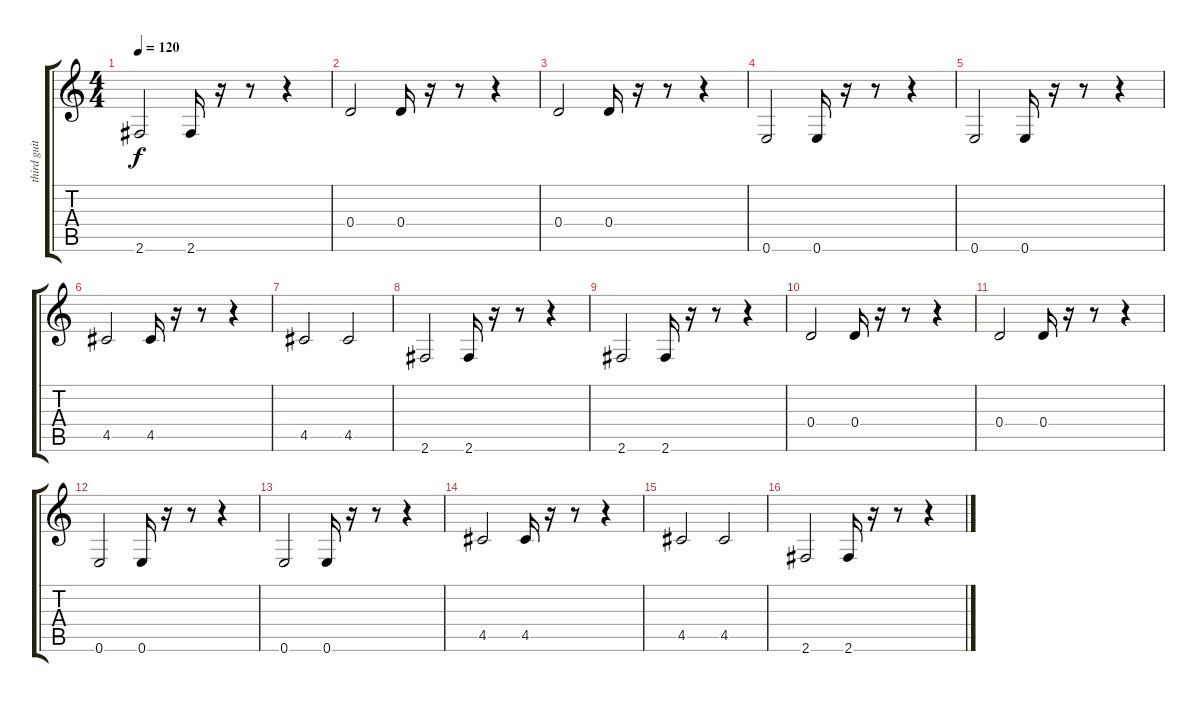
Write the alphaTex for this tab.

\track ("third guitar" "third guit") {instrument acousticguitarsteel}
\staff {score tabs}
\tuning (E4 B3 G3 D3 A2 E2) {hide}
\ts (4 4)
\tempo 120
\clef g2
\ks c
2.6.2{dy f} 2.6.16 r.16 r.8 r.4 |
0.4.2 0.4.16 r.16 r.8 r.4 |
0.4.2 0.4.16 r.16 r.8 r.4 |
0.6.2 0.6.16 r.16 r.8 r.4 |
0.6.2 0.6.16 r.16 r.8 r.4 |
4.5.2 4.5.16 r.16 r.8 r.4 |
4.5.2 4.5.2 |
2.6.2 2.6.16 r.16 r.8 r.4 |
2.6.2 2.6.16 r.16 r.8 r.4 |
0.4.2 0.4.16 r.16 r.8 r.4 |
0.4.2 0.4.16 r.16 r.8 r.4 |
0.6.2 0.6.16 r.16 r.8 r.4 |
0.6.2 0.6.16 r.16 r.8 r.4 |
4.5.2 4.5.16 r.16 r.8 r.4 |
4.5.2 4.5.2 |
2.6.2 2.6.16 r.16 r.8 r.4
